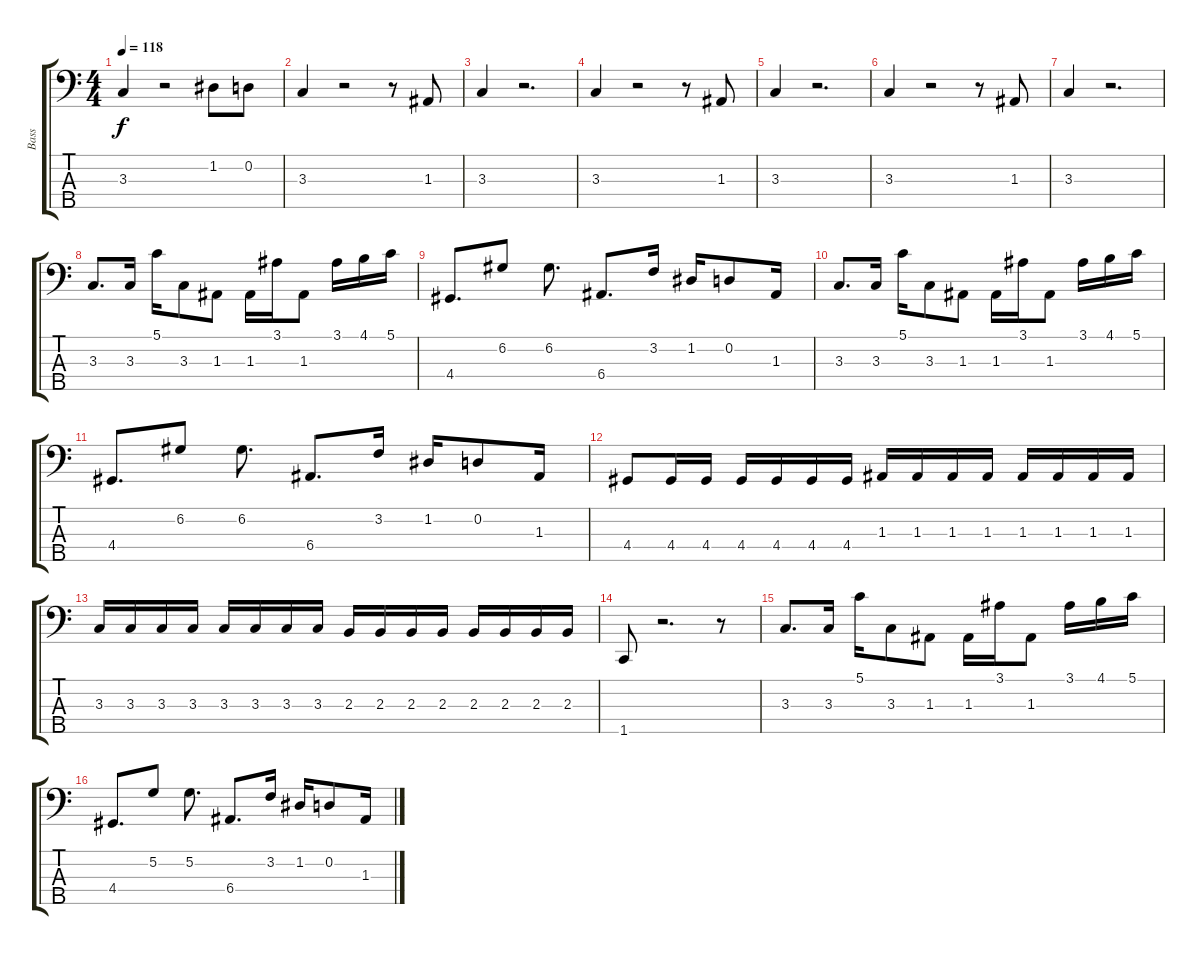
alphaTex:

\track ("Bass" "Bass") {instrument electricbassfinger}
\staff {score tabs}
\tuning (G2 D2 A1 E1 B0) {hide}
\ts (4 4)
\tempo 118
\clef f4
\ks c
3.3.4{dy f} r.2 1.2.8 0.2.8 |
3.3.4 r.2 r.8 1.3.8 |
3.3.4 r.2{d} |
3.3.4 r.2 r.8 1.3.8 |
3.3.4 r.2{d} |
3.3.4 r.2 r.8 1.3.8 |
3.3.4 r.2{d} |
3.3.8{d} 3.3.16 5.1.16 3.3.8 1.3.8 1.3.16 3.1.16 1.3.8 3.1.16 4.1.16 5.1.16 |
4.4.8{d} 6.2.8 6.2.8{d} 6.4.8{d} 3.2.16 1.2.16 0.2.8 1.3.16 |
3.3.8{d} 3.3.16 5.1.16 3.3.8 1.3.8 1.3.16 3.1.16 1.3.8 3.1.16 4.1.16 5.1.16 |
4.4.8{d} 6.2.8 6.2.8{d} 6.4.8{d} 3.2.16 1.2.16 0.2.8 1.3.16 |
4.4.8 4.4.16 4.4.16 4.4.16 4.4.16 4.4.16 4.4.16 1.3.16 1.3.16 1.3.16 1.3.16 1.3.16 1.3.16 1.3.16 1.3.16 |
3.3.16 3.3.16 3.3.16 3.3.16 3.3.16 3.3.16 3.3.16 3.3.16 2.3.16 2.3.16 2.3.16 2.3.16 2.3.16 2.3.16 2.3.16 2.3.16 |
1.5.8 r.2{d} r.8 |
3.3.8{d} 3.3.16 5.1.16 3.3.8 1.3.8 1.3.16 3.1.16 1.3.8 3.1.16 4.1.16 5.1.16 |
4.4.8{d} 5.2.8 5.2.8{d} 6.4.8{d} 3.2.16 1.2.16 0.2.8 1.3.16
